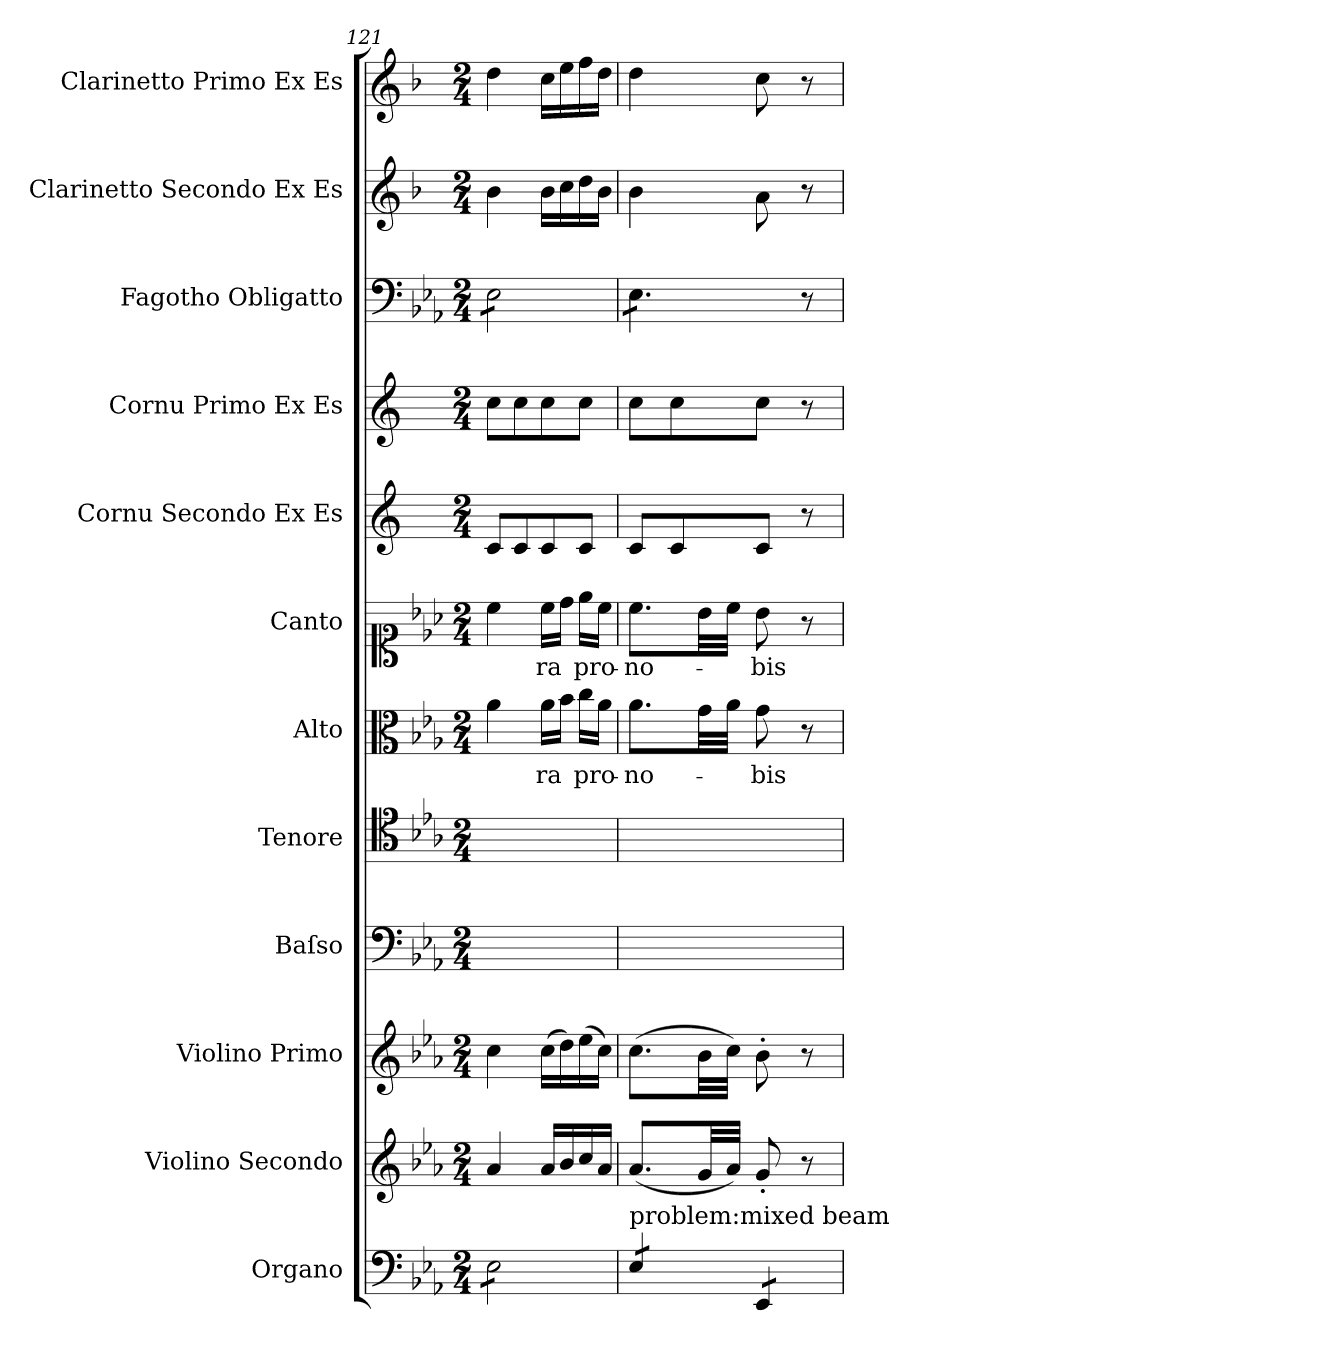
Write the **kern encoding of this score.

**kern	**kern	**kern	**kern	**kern	**kern	**text	**kern	**text	**kern	**kern	**kern	**kern	**kern
*part12	*part11	*part10	*part9	*part8	*part7	*part7	*part6	*part6	*part5	*part4	*part3	*part2	*part1
*staff12	*staff11	*staff10	*staff9	*staff8	*staff7	*staff7	*staff6	*staff6	*staff5	*staff4	*staff3	*staff2	*staff1
*I"Organo	*I"Violino Secondo	*I"Violino Primo	*I"Baſso	*I"Tenore	*I"Alto	*	*I"Canto	*	*I"Cornu Secondo Ex Es	*I"Cornu Primo Ex Es	*I"Fagotho Obligatto	*I"Clarinetto Secondo Ex Es	*I"Clarinetto Primo Ex Es
*I'Org	*	*I'Vno I	*I'B.	*I'T.	*I'A.	*	*I'C.	*	*	*I'Cor I	*I'Fag.	*	*I'Cor I
*clefF4	*clefG2	*clefG2	*clefF4	*clefC4	*clefC3	*	*clefC1	*	*clefG2	*clefG2	*clefF4	*clefG2	*clefG2
*	*	*	*	*	*	*	*	*	*ITrd5c9	*ITrd5c9	*	*ITrd1c2	*ITrd1c2
*k[b-e-a-]	*k[b-e-a-]	*k[b-e-a-]	*k[b-e-a-]	*k[b-e-a-]	*k[b-e-a-]	*	*k[b-e-a-]	*	*k[b-e-a-]	*k[b-e-a-]	*k[b-e-a-]	*k[b-e-a-]	*k[b-e-a-]
*c:	*c:	*c:	*c:	*c:	*c:	*	*c:	*	*c:	*c:	*c:	*c:	*c:
*M2/4	*M2/4	*M2/4	*M2/4	*M2/4	*M2/4	*	*M2/4	*	*M2/4	*M2/4	*M2/4	*M2/4	*M2/4
=121	=121	=121	=121	=121	=121	=121	=121	=121	=121	=121	=121	=121	=121
*tremolo	*	*	*	*	*	*	*	*	*	*	*	*	*
*	*	*	*	*	*	*	*	*	*	*	*tremolo	*	*
8E-\L	4a-/	4cc\	2ryy	2ryy	4a-\	.	4cc\	.	8E-/L	8e-\L	8E-\L	4a-\	4cc\
8E-\	.	.	.	.	.	.	.	.	8E-/	8e-\	8E-\	.	.
8E-\	16a-/LL	(16cc\LL	.	.	16a-\LL	-ra	16cc\LL	-ra	8E-/	8e-\	8E-\	16a-\LL	16b-\LL
.	16b-/	16dd\)	.	.	16b-\JJ	.	16dd\JJ	.	.	.	.	16b-\	16dd\
8E-\J	16cc/	(16ee-\	.	.	16cc\LL	pro-	16ee-\LL	pro-	8E-/J	8e-\J	8E-\J	16cc\	16ee-\
.	16a-/JJ	16cc\JJ)	.	.	16a-\JJ	.	16cc\JJ	.	.	.	.	16a-\JJ	16cc\JJ
=122	=122	=122	=122	=122	=122	=122	=122	=122	=122	=122	=122	=122	=122
!LO:TX:a:t=problem&colon;mixed beam	!	!	!	!	!	!	!	!	!	!	!	!	!
8E-/L	(8.a-/L	(8.cc\L	2ryy	2ryy	8.a-\L	-no-	8.cc\L	-no-	8E-/L	8e-\L	8E-\L	4a-\	4cc\
8E-/J	.	.	.	.	.	.	.	.	8E-/	8e-\	8E-\	.	.
.	32g/LL	32b-\LL	.	.	32g\LL	.	32b-\LL	.	.	.	.	.	.
.	32a-/JJJ)	32cc\JJJ)	.	.	32a-\JJJ	.	32cc\JJJ	.	.	.	.	.	.
8EE-/L	8g'/	8b-'\	.	.	8g\	-bis	8b-\	-bis	8E-/J	8e-\J	8E-\J	8g\	8b-\
*	*	*	*	*	*	*	*	*	*	*	*Xtremolo	*	*
8EE-/J	8r	8r	.	.	8r	.	8r	.	8r	8r	8r	8r	8r
*Xtremolo	*	*	*	*	*	*	*	*	*	*	*	*	*
=	=	=	=	=	=	=	=	=	=	=	=	=	=
*-	*-	*-	*-	*-	*-	*-	*-	*-	*-	*-	*-	*-	*-
